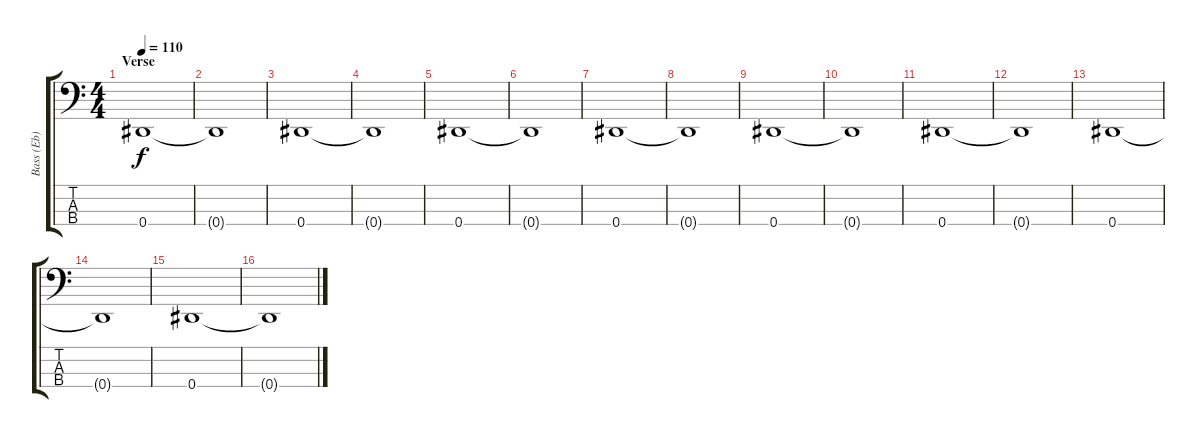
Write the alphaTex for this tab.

\track ("Bass (Eb)" "Bass (Eb)") {instrument electricbassfinger}
\staff {score tabs}
\tuning (Gb2 Db2 Ab1 Eb1) {hide}
\ts (4 4)
\section ("" "Verse")
\tempo 110
\clef f4
\ks c
0.4.1{dy f} |
0.4{t}.1 |
0.4.1 |
0.4{t}.1 |
0.4.1 |
0.4{t}.1 |
0.4.1 |
0.4{t}.1 |
0.4.1 |
0.4{t}.1 |
0.4.1 |
0.4{t}.1 |
0.4.1 |
0.4{t}.1 |
0.4.1 |
0.4{t}.1
